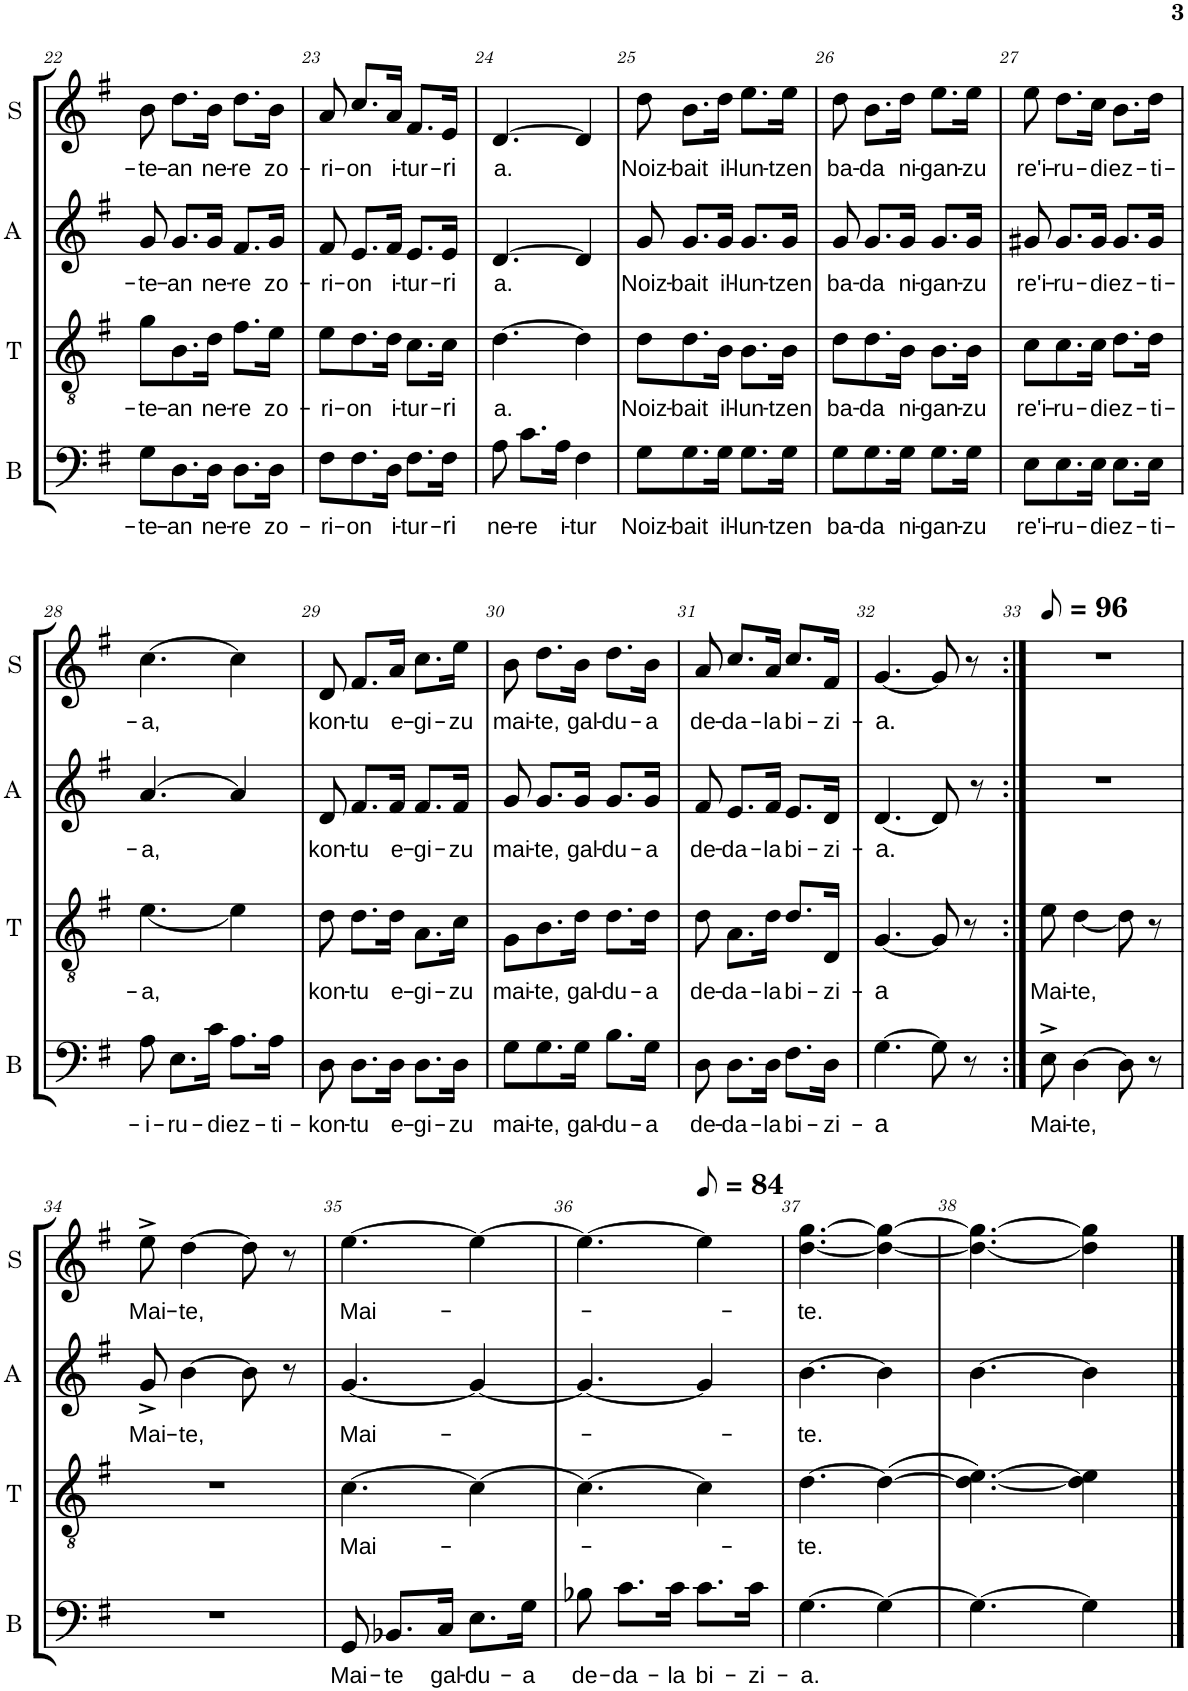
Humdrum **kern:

**kern	**text	**kern	**text	**kern	**text	**kern	**text
*part4	*part4	*part3	*part3	*part2	*part2	*part1	*part1
*staff4	*staff4	*staff3	*staff3	*staff2	*staff2	*staff1	*staff1
*I"Basse	*	*I"Ténor	*	*I"Alto	*	*I"Soprano	*
*I'B	*	*I'T	*	*I'A	*	*I'S	*
!!LO:PB:g=z
*clefF4	*	*clefGv2	*	*clefG2	*	*clefG2	*
*k[f#]	*	*k[f#]	*	*k[f#]	*	*k[f#]	*
*G:	*	*G:	*	*G:	*	*G:	*
*M5/8	*	*M5/8	*	*M5/8	*	*M5/8	*
=22	=22	=22	=22	=22	=22	=22	=22
!	!LO:LY:b	!	!LO:LY:b	!	!LO:LY:b	!	!LO:LY:b
8G\L	-te-	8g\L	-te-	8g/	-te-	8b\	-te-
!	!LO:LY:b	!	!LO:LY:b	!	!LO:LY:b	!	!LO:LY:b
8.D\	-an	8.B\	-an	8.g/L	-an	8.dd\L	-an
!	!LO:LY:b	!	!LO:LY:b	!	!LO:LY:b	!	!LO:LY:b
16D\Jk	ne-	16d\Jk	ne-	16g/Jk	ne-	16b\Jk	ne-
!	!LO:LY:b	!	!LO:LY:b	!	!LO:LY:b	!	!LO:LY:b
8.D\L	-re	8.f#\L	-re	8.f#/L	-re	8.dd\L	-re
!	!LO:LY:b	!	!LO:LY:b	!	!LO:LY:b	!	!LO:LY:b
16D\Jk	zo-	16e\Jk	zo-	16g/Jk	zo-	16b\Jk	zo-
=23	=23	=23	=23	=23	=23	=23	=23
!	!LO:LY:b	!	!LO:LY:b	!	!LO:LY:b	!	!LO:LY:b
8F#\L	-ri-	8e\L	-ri-	8f#/	-ri-	8a/	-ri-
!	!LO:LY:b	!	!LO:LY:b	!	!LO:LY:b	!	!LO:LY:b
8.F#\	-on	8.d\	-on	8.e/L	-on	8.cc/L	-on
!	!LO:LY:b	!	!LO:LY:b	!	!LO:LY:b	!	!LO:LY:b
16D\Jk	i-	16d\Jk	i-	16f#/Jk	i-	16a/Jk	i-
!	!LO:LY:b	!	!LO:LY:b	!	!LO:LY:b	!	!LO:LY:b
8.F#\L	-tur-	8.c\L	-tur-	8.e/L	-tur-	8.f#/L	-tur-
!	!LO:LY:b	!	!LO:LY:b	!	!LO:LY:b	!	!LO:LY:b
16F#\Jk	-ri	16c\Jk	-ri	16e/Jk	-ri	16e/Jk	-ri
=24	=24	=24	=24	=24	=24	=24	=24
!	!LO:LY:b	!	!LO:LY:b	!	!LO:LY:b	!	!LO:LY:b
8A\	ne-	[>4.d\	-a.	[>4.d/	-a.	[>4.d/	-a.
!	!LO:LY:b	!	!	!	!	!	!
8.c\L	-re	.	.	.	.	.	.
!	!LO:LY:b	!	!	!	!	!	!
16A\Jk	i-	.	.	.	.	.	.
!	!LO:LY:b	!	!	!	!	!	!
4F#\	-tur	4d\]	.	4d/]	.	4d/]	.
=25	=25	=25	=25	=25	=25	=25	=25
!	!LO:LY:b	!	!LO:LY:b	!	!LO:LY:b	!	!LO:LY:b
8G\L	Noiz-	8d\L	Noiz-	8g/	Noiz-	8dd\	Noiz-
!	!LO:LY:b	!	!LO:LY:b	!	!LO:LY:b	!	!LO:LY:b
8.G\	-bait	8.d\	-bait	8.g/L	-bait	8.b\L	-bait
!	!LO:LY:b	!	!LO:LY:b	!	!LO:LY:b	!	!LO:LY:b
16G\Jk	il-	16B\Jk	il-	16g/Jk	il-	16dd\Jk	il-
!	!LO:LY:b	!	!LO:LY:b	!	!LO:LY:b	!	!LO:LY:b
8.G\L	-lun-	8.B\L	-lun-	8.g/L	-lun-	8.ee\L	-lun-
!	!LO:LY:b	!	!LO:LY:b	!	!LO:LY:b	!	!LO:LY:b
16G\Jk	-tzen	16B\Jk	-tzen	16g/Jk	-tzen	16ee\Jk	-tzen
=26	=26	=26	=26	=26	=26	=26	=26
!	!LO:LY:b	!	!LO:LY:b	!	!LO:LY:b	!	!LO:LY:b
8G\L	-ba-	8d\L	-ba-	8g/	-ba-	8dd\	ba-
!	!LO:LY:b	!	!LO:LY:b	!	!LO:LY:b	!	!LO:LY:b
8.G\	-da	8.d\	-da	8.g/L	-da	8.b\L	-da
!	!LO:LY:b	!	!LO:LY:b	!	!LO:LY:b	!	!LO:LY:b
16G\Jk	ni-	16B\Jk	ni-	16g/Jk	ni-	16dd\Jk	ni-
!	!LO:LY:b	!	!LO:LY:b	!	!LO:LY:b	!	!LO:LY:b
8.G\L	-gan-	8.B\L	-gan-	8.g/L	-gan-	8.ee\L	-gan-
!	!LO:LY:b	!	!LO:LY:b	!	!LO:LY:b	!	!LO:LY:b
16G\Jk	-zu	16B\Jk	-zu	16g/Jk	-zu	16ee\Jk	-zu
=27	=27	=27	=27	=27	=27	=27	=27
!	!LO:LY:b	!	!LO:LY:b	!	!LO:LY:b	!	!LO:LY:b
8E\L	re'i-	8c\L	re'i-	8g#X/	re'i-	8ee\	re'i-
!	!LO:LY:b	!	!LO:LY:b	!	!LO:LY:b	!	!LO:LY:b
8.E\	-ru-	8.c\	-ru-	8.g#/L	-ru-	8.dd\L	-ru-
!	!LO:LY:b	!	!LO:LY:b	!	!LO:LY:b	!	!LO:LY:b
16E\Jk	-di	16c\Jk	-di	16g#/Jk	-di	16cc\Jk	-di
!	!LO:LY:b	!	!LO:LY:b	!	!LO:LY:b	!	!LO:LY:b
8.E\L	ez-	8.d\L	ez-	8.g#/L	ez-	8.b\L	ez-
!	!LO:LY:b	!	!LO:LY:b	!	!LO:LY:b	!	!LO:LY:b
16E\Jk	-ti-	16d\Jk	-ti-	16g#/Jk	-ti-	16dd\Jk	-ti-
!!LO:LB:g=z
=28	=28	=28	=28	=28	=28	=28	=28
!	!LO:LY:b	!	!LO:LY:b	!	!LO:LY:b	!	!LO:LY:b
8A\	i-	[<4.e\	-a,	[>4.a/	-a,	[>4.cc\	-a,
!	!LO:LY:b	!	!	!	!	!	!
8.E\L	-ru-	.	.	.	.	.	.
!	!LO:LY:b	!	!	!	!	!	!
16c\Jk	-di	.	.	.	.	.	.
!	!LO:LY:b	!	!	!	!	!	!
8.A\L	ez-	4e\]	.	4a/]	.	4cc\]	.
!	!LO:LY:b	!	!	!	!	!	!
16A\Jk	-ti-	.	.	.	.	.	.
=29	=29	=29	=29	=29	=29	=29	=29
!	!LO:LY:b	!	!LO:LY:b	!	!LO:LY:b	!	!LO:LY:b
8D\	kon-	8d\	kon-	8d/	kon-	8d/	kon-
!	!LO:LY:b	!	!LO:LY:b	!	!LO:LY:b	!	!LO:LY:b
8.D\L	-tu	8.d\L	-tu	8.f#/L	-tu	8.f#/L	-tu
!	!LO:LY:b	!	!LO:LY:b	!	!LO:LY:b	!	!LO:LY:b
16D\Jk	e-	16d\Jk	e-	16f#/Jk	e-	16a/Jk	e-
!	!LO:LY:b	!	!LO:LY:b	!	!LO:LY:b	!	!LO:LY:b
8.D\L	-gi-	8.A\L	-gi-	8.f#/L	-gi-	8.cc\L	-gi-
!	!LO:LY:b	!	!LO:LY:b	!	!LO:LY:b	!	!LO:LY:b
16D\Jk	-zu	16c\Jk	-zu	16f#/Jk	-zu	16ee\Jk	-zu
=30	=30	=30	=30	=30	=30	=30	=30
!	!LO:LY:b	!	!LO:LY:b	!	!LO:LY:b	!	!LO:LY:b
8G\L	mai-	8G\L	mai-	8g/	mai-	8b\	mai-
!	!LO:LY:b	!	!LO:LY:b	!	!LO:LY:b	!	!LO:LY:b
8.G\	-te,	8.B\	-te,	8.g/L	-te,	8.dd\L	-te,
!	!LO:LY:b	!	!LO:LY:b	!	!LO:LY:b	!	!LO:LY:b
16G\Jk	gal-	16d\Jk	gal-	16g/Jk	gal-	16b\Jk	gal-
!	!LO:LY:b	!	!LO:LY:b	!	!LO:LY:b	!	!LO:LY:b
8.B\L	-du-	8.d\L	-du-	8.g/L	-du-	8.dd\L	-du-
!	!LO:LY:b	!	!LO:LY:b	!	!LO:LY:b	!	!LO:LY:b
16G\Jk	-a	16d\Jk	-a	16g/Jk	-a	16b\Jk	-a
=31	=31	=31	=31	=31	=31	=31	=31
!	!LO:LY:b	!	!LO:LY:b	!	!LO:LY:b	!	!LO:LY:b
8D\	de-	8d\	de-	8f#/	de-	8a/	de-
!	!LO:LY:b	!	!LO:LY:b	!	!LO:LY:b	!	!LO:LY:b
8.D\L	-da-	8.A\L	-da-	8.e/L	-da-	8.cc/L	-da-
!	!LO:LY:b	!	!LO:LY:b	!	!LO:LY:b	!	!LO:LY:b
16D\Jk	-la	16d\Jk	-la	16f#/Jk	-la	16a/Jk	-la
!	!LO:LY:b	!	!LO:LY:b	!	!LO:LY:b	!	!LO:LY:b
8.F#\L	bi-	8.d/L	bi-	8.e/L	bi-	8.cc/L	bi-
!	!LO:LY:b	!	!LO:LY:b	!	!LO:LY:b	!	!LO:LY:b
16D\Jk	-zi-	16D/Jk	-zi-	16d/Jk	-zi-	16f#/Jk	-zi-
=32	=32	=32	=32	=32	=32	=32	=32
!	!LO:LY:b	!	!LO:LY:b	!	!LO:LY:b	!	!LO:LY:b
[4.G\	-a	[4.G/	-a	[<4.d/	-a.	[4.g/	-a.
8G\]	.	8G/]	.	8d/]	.	8g/]	.
8r	.	8r	.	8r	.	8r	.
=33:|!	=33:|!	=33:|!	=33:|!	=33:|!	=33:|!	=33:|!	=33:|!
*	*	*	*	*	*	*MM48	*
!	!LO:LY:b	!	!LO:LY:b	!	!	!	!
8E^\	Mai-	8e\	Mai-	8%5r	.	8%5r	.
!	!LO:LY:b	!	!LO:LY:b	!	!	!	!
[4D\	-te,	[<4d\	-te,	.	.	.	.
8D\]	.	8d\]	.	.	.	.	.
8r	.	8r	.	.	.	.	.
!!LO:LB:g=z
=34	=34	=34	=34	=34	=34	=34	=34
!	!	!	!	!	!LO:LY:b	!	!LO:LY:b
8%5r	.	8%5r	.	8g^/	Mai-	8ee^\	Mai-
!	!	!	!	!	!LO:LY:b	!	!LO:LY:b
.	.	.	.	[4b\	-te,	[4dd\	-te,
.	.	.	.	8b\]	.	8dd\]	.
.	.	.	.	8r	.	8r	.
=35	=35	=35	=35	=35	=35	=35	=35
!	!LO:LY:b	!	!LO:LY:b	!	!LO:LY:b	!	!LO:LY:b
8GG/	-Mai-	[4.c\	-Mai-	[4.g/	Mai-	[4.ee\	Mai-
!	!LO:LY:b	!	!	!	!	!	!
8.BB-X/L	-te	.	.	.	.	.	.
!	!LO:LY:b	!	!	!	!	!	!
16C/Jk	gal-	.	.	.	.	.	.
!	!LO:LY:b	!	!	!	!	!	!
8.E\L	-du-	4c\_	.	4g/_	.	4ee\_	.
!	!LO:LY:b	!	!	!	!	!	!
16G\Jk	-a	.	.	.	.	.	.
=36	=36	=36	=36	=36	=36	=36	=36
!	!LO:LY:b	!	!	!	!	!	!
8B-X\	de-	4.c\_	.	4.g/_	.	4.ee\_	.
!	!LO:LY:b	!	!	!	!	!	!
8.c\L	-da-	.	.	.	.	.	.
!	!LO:LY:b	!	!	!	!	!	!
16c\Jk	-la	.	.	.	.	.	.
*	*	*	*	*	*	*MM42	*
!	!LO:LY:b	!	!	!	!	!	!
8.c\L	bi-	4c\]	.	4g/]	.	4ee\]	.
!	!LO:LY:b	!	!	!	!	!	!
16c\Jk	-zi-	.	.	.	.	.	.
=37	=37	=37	=37	=37	=37	=37	=37
!	!LO:LY:b	!	!LO:LY:b	!	!LO:LY:b	!	!LO:LY:b
[4.G\	-a.	[4.d\	-te.	[4.b\	-te.	[4.dd\ [4.gg\	-te.
4G\_	.	(4d\_	.	4b\]	.	4dd\_ 4gg\_	.
=38	=38	=38	=38	=38	=38	=38	=38
4.G\_	.	4.d\_ [4.e\)	.	[4.b\	.	4.dd\_ 4.gg\_	.
4G\]	.	4d\] 4e\]	.	4b\]	.	4dd\] 4gg\]	.
==	==	==	==	==	==	==	==
*-	*-	*-	*-	*-	*-	*-	*-
